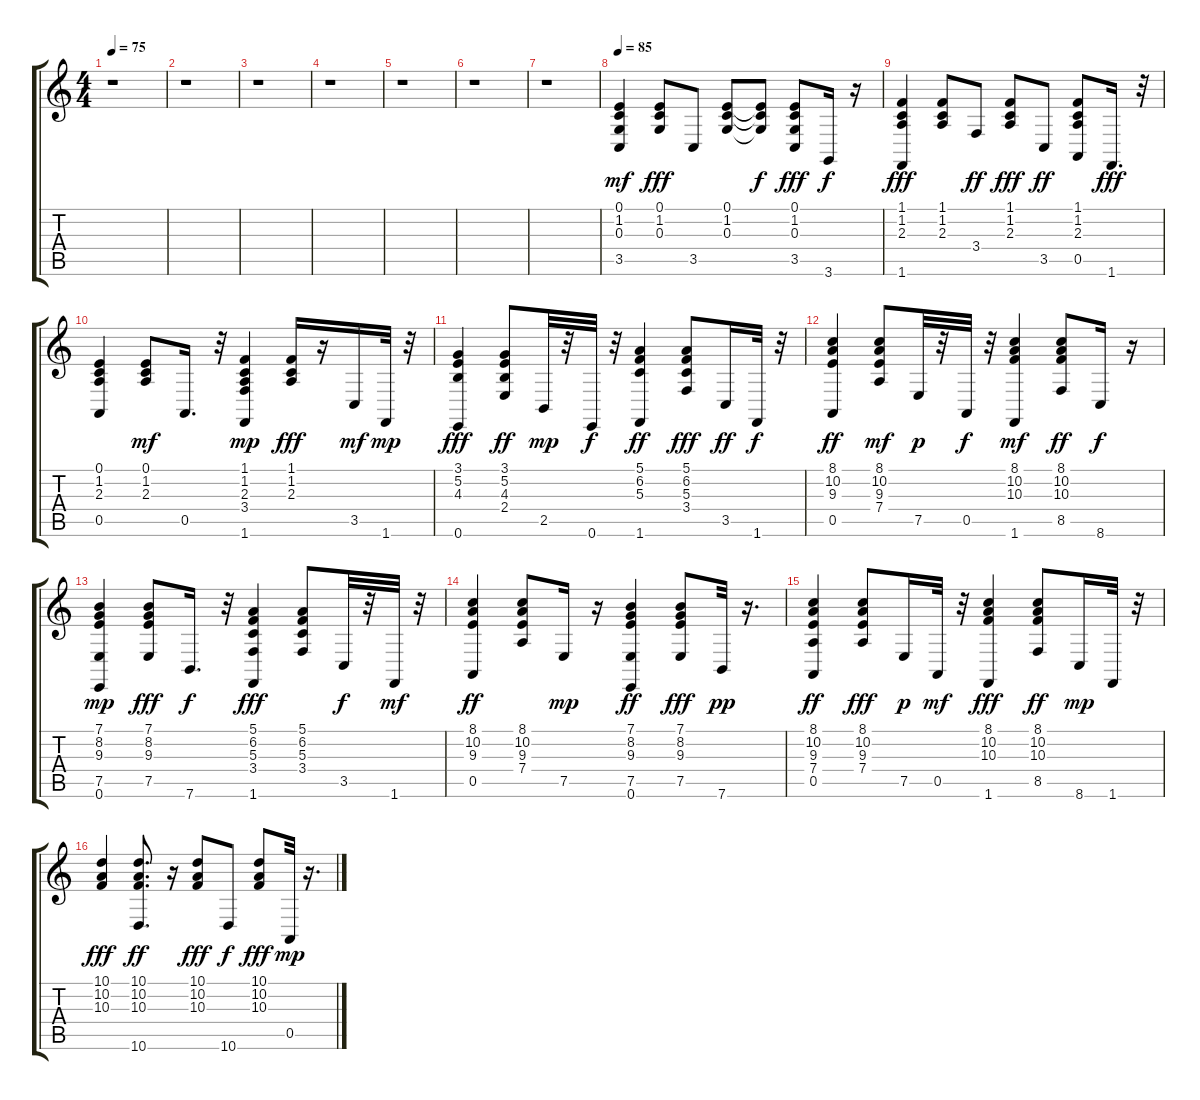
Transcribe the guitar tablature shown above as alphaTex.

\track "" {instrument brightacousticpiano}
\staff {score tabs}
\tuning (E4 B3 G3 D3 A2 E2) {hide}
\ts (4 4)
\tempo 75
\clef g2
\ks c
r.1{dy p} |
r.1 |
r.1 |
r.1 |
r.1 |
r.1 |
r.1 |
\tempo 85
(0.1 1.2 0.3 3.5).4{dy mf} (0.1 1.2 0.3).8{dy fff} 3.5.8 (0.1 1.2 0.3).8 (0.1{t} 1.2{t} 0.3{t}).8{dy f} (0.1 1.2 0.3 3.5).8{dy fff} 3.6.16{dy f} r.16 |
(1.1 1.2 2.3 1.6).4{dy fff} (1.1 1.2 2.3).8 3.4.8{dy ff} (1.1 1.2 2.3).8{dy fff} 3.5.8{dy ff} (1.1 1.2 2.3 0.5).8 1.6.16{d dy fff} r.32 |
(0.1 1.2 2.3 0.5).4 (0.1 1.2 2.3).8{dy mf} 0.5.16{d} r.32 (1.1 1.2 2.3 3.4 1.6).4{dy mp} (1.1 1.2 2.3).16{dy fff} r.16 3.5.16{dy mf} 1.6.32{dy mp} r.32 |
(3.1 5.2 4.3 0.6).4{dy fff} (3.1 5.2 4.3 2.4).8{dy ff} 2.5.32{dy mp} r.32 0.6.32{dy f} r.32 (5.1 6.2 5.3 1.6).4{dy ff} (5.1 6.2 5.3 3.4).8{dy fff} 3.5.16{dy ff} 1.6.32{dy f} r.32 |
(8.1 10.2 9.3 0.5).4{dy ff} (8.1 10.2 9.3 7.4).8{dy mf} 7.5.32{dy p} r.32 0.5.32{dy f} r.32 (8.1 10.2 10.3 1.6).4{dy mf} (8.1 10.2 10.3 8.5).8{dy ff} 8.6.16{dy f} r.16 |
(7.1 8.2 9.3 7.5 0.6).4{dy mp} (7.1 8.2 9.3 7.5).8{dy fff} 7.6.16{d dy f} r.32 (5.1 6.2 5.3 3.4 1.6).4{dy fff} (5.1 6.2 5.3 3.4).8 3.5.32{dy f} r.32 1.6.32{dy mf} r.32 |
(8.1 10.2 9.3 0.5).4{dy ff} (8.1 10.2 9.3 7.4).8 7.5.16{dy mp} r.16 (7.1 8.2 9.3 7.5 0.6).4{dy ff} (7.1 8.2 9.3 7.5).8{dy fff} 7.6.32{dy pp} r.16{d} |
(8.1 10.2 9.3 7.4 0.5).4{dy ff} (8.1 10.2 9.3 7.4).8{dy fff} 7.5.16{dy p} 0.5.32{dy mf} r.32 (8.1 10.2 10.3 1.6).4{dy fff} (8.1 10.2 10.3 8.5).8{dy ff} 8.6.16{dy mp} 1.6.32 r.32 |
(10.1 10.2 10.3).4{dy fff} (10.1 10.2 10.3 10.6).8{d dy ff} r.16 (10.1 10.2 10.3).8{dy fff} 10.6.8{dy f} (10.1 10.2 10.3).8{dy fff} 0.5.32{dy mp} r.16{d}
